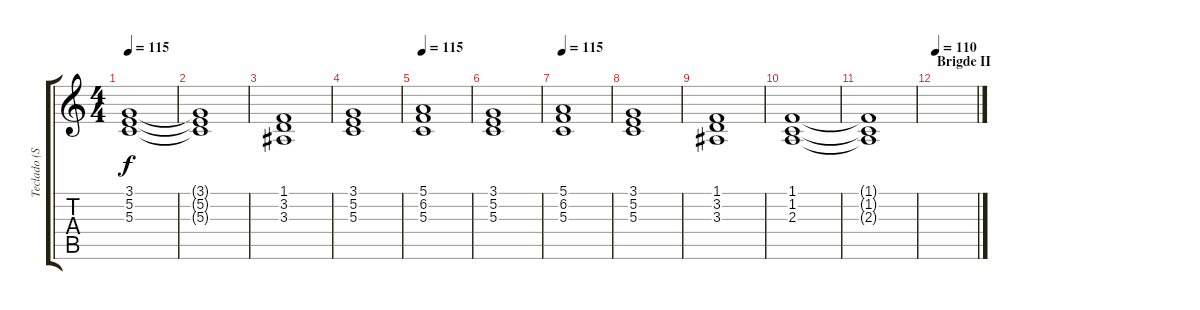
\track ("Teclado (String)" "Teclado (S") {instrument fx6goblins}
\staff {score tabs}
\tuning (E4 B3 G3 D3 A2 E2) {hide}
\ts (4 4)
\tempo 115
\clef g2
\ks c
(3.1 5.2 5.3).1{dy f} |
(3.1{t} 5.2{t} 5.3{t}).1 |
(1.1 3.2 3.3).1 |
(3.1 5.2 5.3).1 |
\section ("" "")
\tempo 115
(5.1 6.2 5.3).1{instrument pad7halo} |
(3.1 5.2 5.3).1 |
\tempo 115
(5.1 6.2 5.3).1{instrument pad7halo} |
(3.1 5.2 5.3).1 |
(1.1 3.2 3.3).1 |
(1.1 1.2 2.3).1 |
(1.1{t} 1.2{t} 2.3{t}).1 |
\section ("" "Brigde II")
\tempo 110
